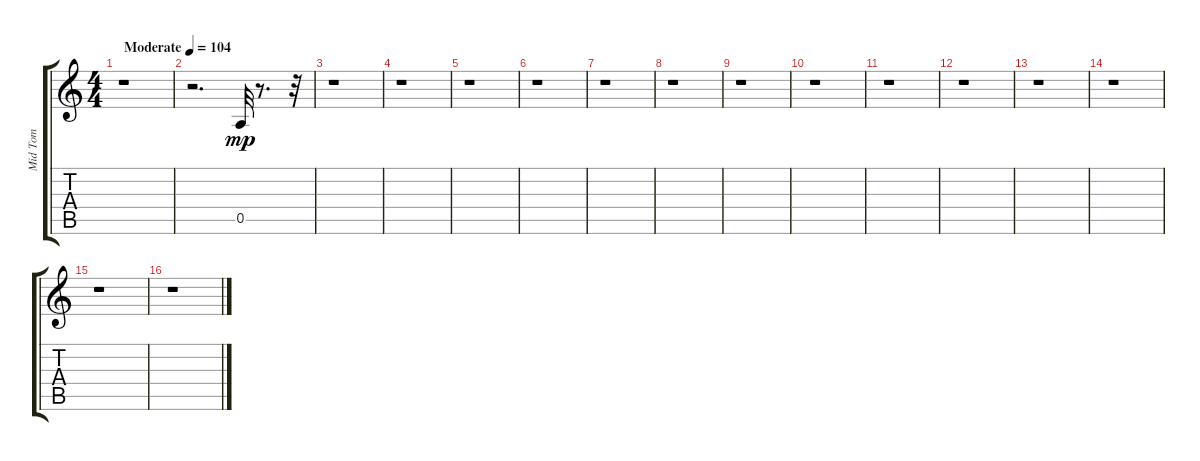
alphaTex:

\track ("  Mid Tom 2" "  Mid Tom ") {instrument acousticguitarsteel}
\staff {score tabs}
\tuning (E4 B3 G3 D3 A2 E2) {hide}
\ts (4 4)
\tempo (104 "Moderate")
\clef g2
\ks c
r.1{dy mp instrument acousticguitarsteel} |
r.2{d} 0.5.32 r.8{d} r.32 |
r.1 |
r.1 |
r.1 |
r.1 |
r.1 |
r.1 |
r.1 |
r.1 |
r.1 |
r.1 |
r.1 |
r.1 |
r.1 |
r.1
